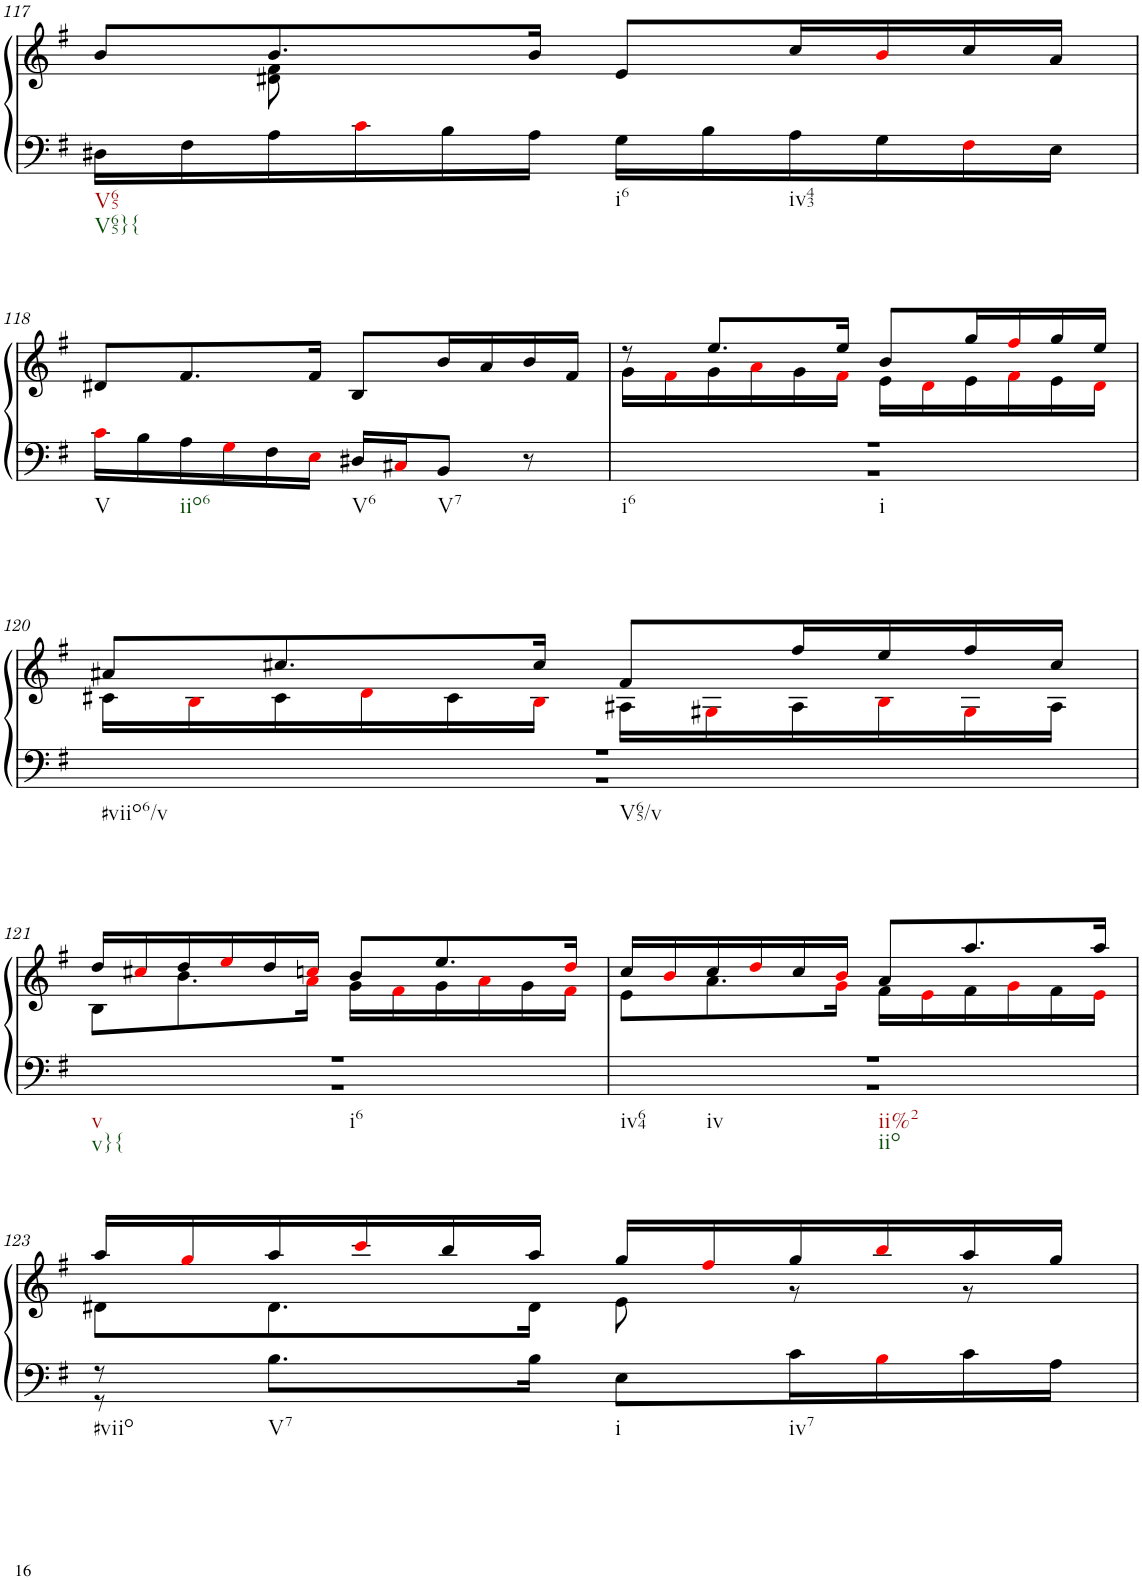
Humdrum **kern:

**kern	**kern
*part1	*part1
*staff2	*staff1
*I"unbenannt9	*
!!LO:PB:g=z
*clefF4	*clefG2
*k[f#]	*k[f#]
*M6/8	*M6/8
=117	=117
*	*^
!LO:TX:b:t=V65	!	!
!LO:TX:b:t=V65}{	!	!
16D#X\LL	8b/L	8ryy
16F#\	.	.
16A\	8.b/	8d#X\ 8f#\
16ci\	.	.
16B\	.	2ryy
16A\JJ	16b/Jk	.
!LO:TX:b:t=i6	!	!
16G\LL	8e/L	.
16B\	.	.
!LO:TX:b:t=iv43	!	!
16A\	16cc/L	.
16G\	16bi/	.
16F#i\	16cc/	.
16E\JJ	16a/JJ	.
*	*v	*v
!!LO:LB:g=z
=118	=118
!LO:TX:b:t=V	!
16ci\LL	8d#X/L
16B\	.
!LO:TX:b:t=iio6	!
16A\	8.f#/
16Gi\	.
16F#\	.
16Ei\JJ	16f#/Jk
!LO:TX:b:t=V6	!
16D#X/LL	8B/L
16C#Xi/J	.
!LO:TX:b:t=V7	!
8BB/J	16b/L
.	16a/
8r	16b/
.	16f#/JJ
=119	=119
*^	*^
!LO:TX:b:t=i6	!	!	!
!LO:TX:b:t=i	!	!	!
2.r	2.r	8r	16g\LL
.	.	.	16f#i\
.	.	8.ee/L	16g\
.	.	.	16ai\
.	.	.	16g\
.	.	16ee/Jk	16f#i\JJ
.	.	8b/L	16e\LL
.	.	.	16di\
.	.	16gg/L	16e\
.	.	16ff#i/	16f#i\
.	.	16gg/	16e\
.	.	16ee/JJ	16di\JJ
!!LO:LB:g=z	!!
=120	=120	=120	=120
!LO:TX:b:t=#viio6/v	!	!	!
!LO:TX:b:t=V65/v	!	!	!
2.r	2.r	8a#X/L	16c#X\LL
.	.	.	16Bi\
.	.	8.cc#X/	16c#\
.	.	.	16di\
.	.	.	16c#\
.	.	16cc#/Jk	16Bi\JJ
.	.	8f#/L	16A#X\LL
.	.	.	16G#Xi\
.	.	16ff#/L	16A#\
.	.	16ee/	16Bi\
.	.	16ff#/	16G#i\
.	.	16cc#/JJ	16A#\JJ
!!LO:LB:g=z	!!
=121	=121	=121	=121
!LO:TX:b:t=v	!	!	!
!LO:TX:b:t=v}{	!	!	!
!LO:TX:b:t=i6	!	!	!
2.r	2.r	16dd/LL	8B\L
.	.	16cc#Xi/	.
.	.	16dd/	8.b\
.	.	16eei/	.
.	.	16dd/	.
.	.	16ccni/JJ	16ai\Jk
.	.	8b/L	16g\LL
.	.	.	16f#i\
.	.	8.ee/	16g\
.	.	.	16ai\
.	.	.	16g\
.	.	16ddi/Jk	16f#i\JJ
=122	=122	=122	=122
!LO:TX:b:t=iv64	!	!	!
!LO:TX:b:t=iv	!	!	!
!LO:TX:b:t=ii%2	!	!	!
!LO:TX:b:t=iio	!	!	!
2.r	2.r	16cc/LL	8e\L
.	.	16bi/	.
.	.	16cc/	8.a\
.	.	16ddi/	.
.	.	16cc/	.
.	.	16bi/JJ	16gi\Jk
.	.	8a/L	16f#\LL
.	.	.	16ei\
.	.	8.aa/	16f#\
.	.	.	16gi\
.	.	.	16f#\
.	.	16aa/Jk	16ei\JJ
!!LO:LB:g=z	!!
=123	=123	=123	=123
!LO:TX:b:t=#viio	!	!	!
8r	8r	16aa/LL	8d#X\L
.	.	16ggi/	.
!LO:TX:b:t=V7	!	!	!
8ryy	8.B\L	16aa/	8.d#\
.	.	16ccci/	.
!LO:TX:b:t=i	!	!	!
4ryy	.	16bb/	.
.	16B\Jk	16aa/JJ	16d#\Jk
.	8E\L	16gg/LL	8e\
.	.	16ff#i/	.
!LO:TX:b:t=iv7	!	!	!
4ryy	16c\L	16gg/	8r
.	16Bi\	16bbi/	.
.	16c\	16aa/	8r
.	16A\JJ	16gg/JJ	.
*v	*v	*	*
*	*v	*v
=	=
*-	*-
